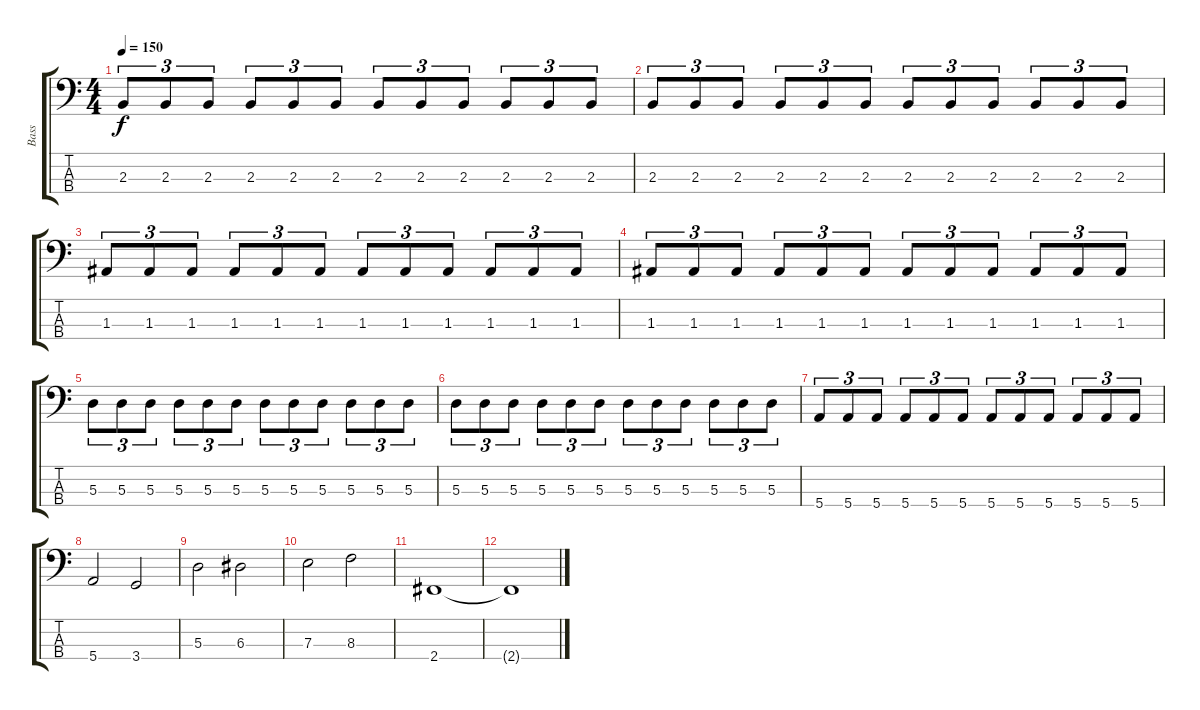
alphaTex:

\track ("Bass" "Bass") {instrument electricbassfinger}
\staff {score tabs}
\tuning (G2 D2 A1 E1) {hide}
\ts (4 4)
\tempo 150
\clef f4
\ks c
2.3.8{tu (3 2) dy f} 2.3.8{tu (3 2)} 2.3.8{tu (3 2)} 2.3.8{tu (3 2)} 2.3.8{tu (3 2)} 2.3.8{tu (3 2)} 2.3.8{tu (3 2)} 2.3.8{tu (3 2)} 2.3.8{tu (3 2)} 2.3.8{tu (3 2)} 2.3.8{tu (3 2)} 2.3.8{tu (3 2)} |
2.3.8{tu (3 2)} 2.3.8{tu (3 2)} 2.3.8{tu (3 2)} 2.3.8{tu (3 2)} 2.3.8{tu (3 2)} 2.3.8{tu (3 2)} 2.3.8{tu (3 2)} 2.3.8{tu (3 2)} 2.3.8{tu (3 2)} 2.3.8{tu (3 2)} 2.3.8{tu (3 2)} 2.3.8{tu (3 2)} |
1.3.8{tu (3 2)} 1.3.8{tu (3 2)} 1.3.8{tu (3 2)} 1.3.8{tu (3 2)} 1.3.8{tu (3 2)} 1.3.8{tu (3 2)} 1.3.8{tu (3 2)} 1.3.8{tu (3 2)} 1.3.8{tu (3 2)} 1.3.8{tu (3 2)} 1.3.8{tu (3 2)} 1.3.8{tu (3 2)} |
1.3.8{tu (3 2)} 1.3.8{tu (3 2)} 1.3.8{tu (3 2)} 1.3.8{tu (3 2)} 1.3.8{tu (3 2)} 1.3.8{tu (3 2)} 1.3.8{tu (3 2)} 1.3.8{tu (3 2)} 1.3.8{tu (3 2)} 1.3.8{tu (3 2)} 1.3.8{tu (3 2)} 1.3.8{tu (3 2)} |
5.3.8{tu (3 2)} 5.3.8{tu (3 2)} 5.3.8{tu (3 2)} 5.3.8{tu (3 2)} 5.3.8{tu (3 2)} 5.3.8{tu (3 2)} 5.3.8{tu (3 2)} 5.3.8{tu (3 2)} 5.3.8{tu (3 2)} 5.3.8{tu (3 2)} 5.3.8{tu (3 2)} 5.3.8{tu (3 2)} |
5.3.8{tu (3 2)} 5.3.8{tu (3 2)} 5.3.8{tu (3 2)} 5.3.8{tu (3 2)} 5.3.8{tu (3 2)} 5.3.8{tu (3 2)} 5.3.8{tu (3 2)} 5.3.8{tu (3 2)} 5.3.8{tu (3 2)} 5.3.8{tu (3 2)} 5.3.8{tu (3 2)} 5.3.8{tu (3 2)} |
5.4.8{tu (3 2)} 5.4.8{tu (3 2)} 5.4.8{tu (3 2)} 5.4.8{tu (3 2)} 5.4.8{tu (3 2)} 5.4.8{tu (3 2)} 5.4.8{tu (3 2)} 5.4.8{tu (3 2)} 5.4.8{tu (3 2)} 5.4.8{tu (3 2)} 5.4.8{tu (3 2)} 5.4.8{tu (3 2)} |
5.4.2 3.4.2 |
5.3.2 6.3.2 |
7.3.2 8.3.2 |
2.4.1 |
2.4{t}.1
